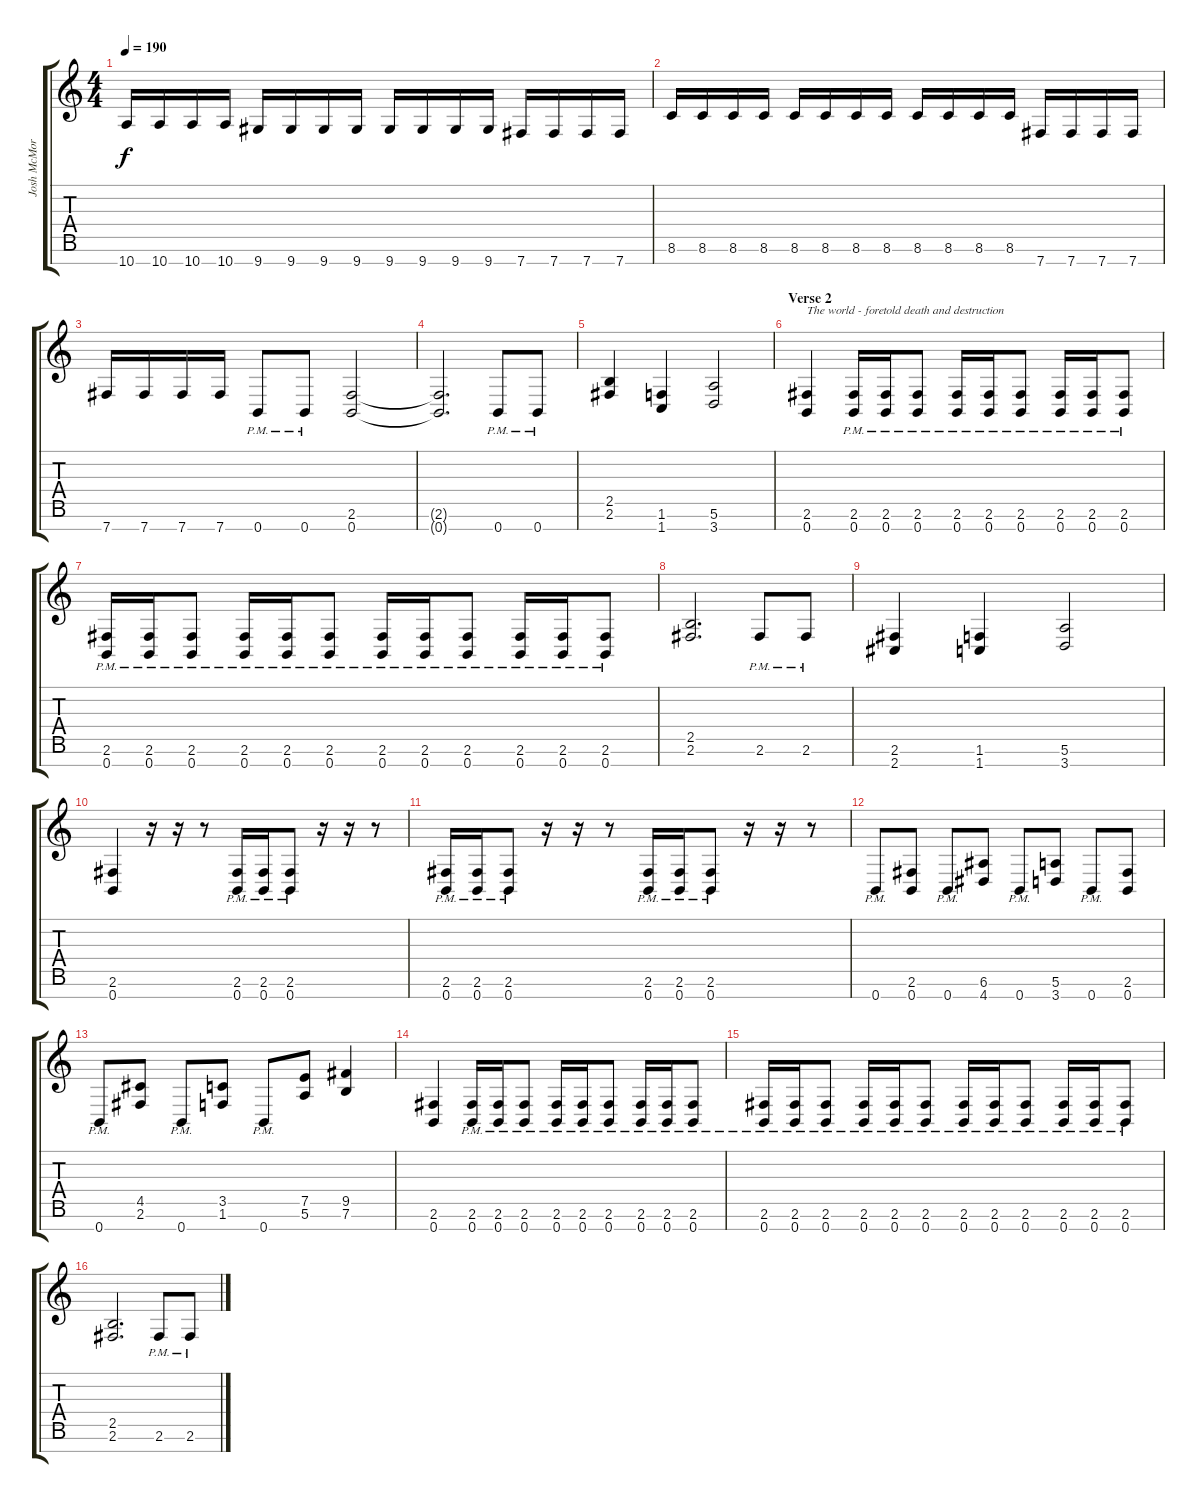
\track ("Josh McMorran" "Josh McMor") {instrument distortionguitar}
\staff {score tabs}
\tuning (E4 B3 G3 D3 A2 E2 B1) {hide}
\ts (4 4)
\tempo 190
\clef g2
\ks c
10.7.16{dy f} 10.7.16 10.7.16 10.7.16 9.7.16 9.7.16 9.7.16 9.7.16 9.7.16 9.7.16 9.7.16 9.7.16 7.7.16 7.7.16 7.7.16 7.7.16 |
8.6.16 8.6.16 8.6.16 8.6.16 8.6.16 8.6.16 8.6.16 8.6.16 8.6.16 8.6.16 8.6.16 8.6.16 7.7.16 7.7.16 7.7.16 7.7.16 |
7.7.16 7.7.16 7.7.16 7.7.16 0.7{pm}.8 0.7{pm}.8 (2.6 0.7).2 |
(2.6{t} 0.7{t}).2{d} 0.7{pm}.8 0.7{pm}.8 |
(2.5 2.6).4 (1.6 1.7).4 (5.6 3.7).2 |
\section ("" "Verse 2")
(2.6 0.7).4{txt "The world - foretold death and destruction"} (2.6{pm} 0.7{pm}).16 (2.6{pm} 0.7{pm}).16 (2.6{pm} 0.7{pm}).8 (2.6{pm} 0.7{pm}).16 (2.6{pm} 0.7{pm}).16 (2.6{pm} 0.7{pm}).8 (2.6{pm} 0.7{pm}).16 (2.6{pm} 0.7{pm}).16 (2.6{pm} 0.7{pm}).8 |
(2.6{pm} 0.7{pm}).16 (2.6{pm} 0.7{pm}).16 (2.6{pm} 0.7{pm}).8 (2.6{pm} 0.7{pm}).16 (2.6{pm} 0.7{pm}).16 (2.6{pm} 0.7{pm}).8 (2.6{pm} 0.7{pm}).16 (2.6{pm} 0.7{pm}).16 (2.6{pm} 0.7{pm}).8 (2.6{pm} 0.7{pm}).16 (2.6{pm} 0.7{pm}).16 (2.6{pm} 0.7{pm}).8 |
(2.5 2.6).2{d} 2.6{pm}.8 2.6{pm}.8 |
(2.6 2.7).4 (1.6 1.7).4 (5.6 3.7).2 |
(2.6 0.7).4 r.16 r.16 r.8 (2.6{pm} 0.7{pm}).16 (2.6{pm} 0.7{pm}).16 (2.6{pm} 0.7{pm}).8 r.16 r.16 r.8 |
(2.6{pm} 0.7{pm}).16 (2.6{pm} 0.7{pm}).16 (2.6{pm} 0.7{pm}).8 r.16 r.16 r.8 (2.6{pm} 0.7{pm}).16 (2.6{pm} 0.7{pm}).16 (2.6{pm} 0.7{pm}).8 r.16 r.16 r.8 |
0.7{pm}.8 (2.6 0.7).8 0.7{pm}.8 (6.6 4.7).8 0.7{pm}.8 (5.6 3.7).8 0.7{pm}.8 (2.6 0.7).8 |
0.7{pm}.8 (4.5 2.6).8 0.7{pm}.8 (3.5 1.6).8 0.7{pm}.8 (7.5 5.6).8 (9.5 7.6).4 |
(2.6 0.7).4 (2.6{pm} 0.7{pm}).16 (2.6{pm} 0.7{pm}).16 (2.6{pm} 0.7{pm}).8 (2.6{pm} 0.7{pm}).16 (2.6{pm} 0.7{pm}).16 (2.6{pm} 0.7{pm}).8 (2.6{pm} 0.7{pm}).16 (2.6{pm} 0.7{pm}).16 (2.6{pm} 0.7{pm}).8 |
(2.6{pm} 0.7{pm}).16 (2.6{pm} 0.7{pm}).16 (2.6{pm} 0.7{pm}).8 (2.6{pm} 0.7{pm}).16 (2.6{pm} 0.7{pm}).16 (2.6{pm} 0.7{pm}).8 (2.6{pm} 0.7{pm}).16 (2.6{pm} 0.7{pm}).16 (2.6{pm} 0.7{pm}).8 (2.6{pm} 0.7{pm}).16 (2.6{pm} 0.7{pm}).16 (2.6{pm} 0.7{pm}).8 |
(2.5 2.6).2{d} 2.6{pm}.8 2.6{pm}.8
